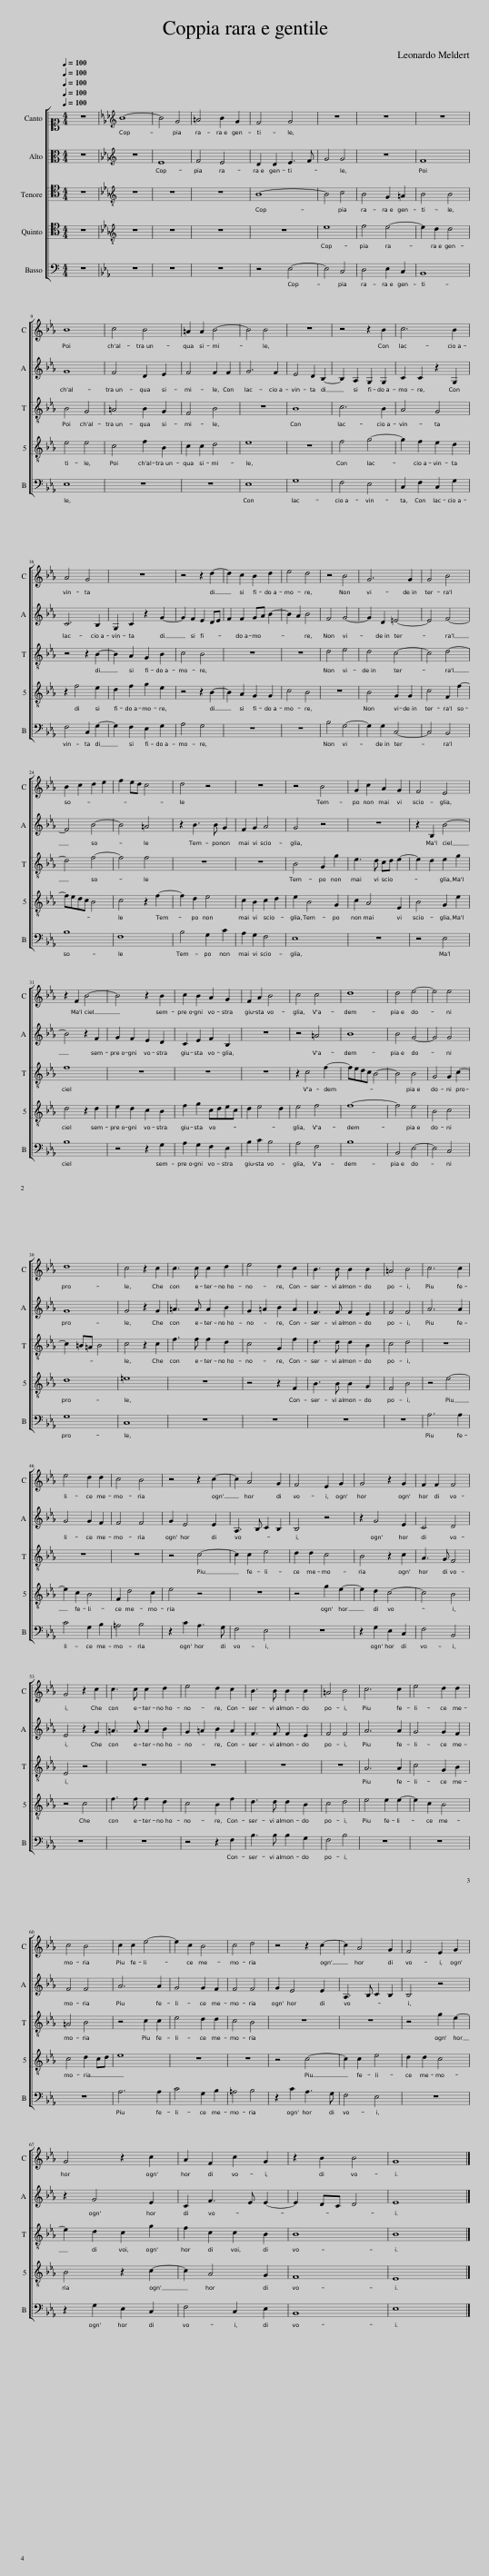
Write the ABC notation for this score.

X:1
%%score [ 1 2 [ 3 4 ] 5 ]
L:1/8
Q:1/4=100
M:4/4
I:linebreak $
K:C
V:1 alto1
V:2 alto
V:3 tenor
V:4 tenor
V:5 bass
V:1
 z8 |[K:Eb][K:treble] B8- | B4 G4 | =A4 B2 G2 | F4 G4 | %5
 z8 | z8 | z8 |$ B8 | c4 B4 | %10
 =A2 A2 B4- | B4 B4 | z8 | z4 z2 B2 | c6 B2 |$ %15
 A4 G4 | z8 | z4 z2 d2- | d2 c2 B2 d2 | e4 d4 | %20
 z4 B4 | G6 G2 | G4 B4 |$ B2 c2 d2 e2 | f2 ed c4 | %25
 d4 z4 | z8 | z4 B4 | G2 c2 A2 G2 | F4 E4 |$ %30
 z2 F2 B4- | B4 z2 B2 | c2 B2 A2 G2 | F2 A2 B4 | c4 c4 | %35
 d8 | d4 e4- | e4 e4 |$ d8 | c4 z2 c2 | %40
 c3 c c2 d2 | e4 d2 c2 | B3 B B2 B2 | =A4 B4 | c6 c2 |$ %45
 e4 d2 d2 | c4 B4 | z4 z2 c2- | c2 A4 G2 | F4 E2 G2 | %50
 G4 z2 G2 | F2 F2 F4 |$ G4 z2 c2 | c3 c c2 d2 | e4 d2 c2 | %55
 B3 B B2 B2 | =A4 B4 | c6 c2 | e4 d2 d2 |$ c4 B4 | %60
 c2 c2 e4- | e2 c2 B4 | c4 d4 | z4 z2 c2- | c2 A4 G2 | %65
 F4 E2 G2 |$ G4 z2 c2 | A2 F2 c2 G2 | z2 B2 B4 | G8 |] %70
V:2
 z8 |[K:Eb][K:treble] z8 | E8 | F4 E4 | D2 D2 E3 F | %5
 G4 G4 | z8 | F8 |$ G8 | F4 D2 E2 | %10
 F4 F2 F2 | G6 F2 | E4 D2 B,2- | B,2 A,2 G,2 G,2 | C2 C2 z2 G,2 |$ %15
 C6 B,2 | G,2 C2 z2 G2- | G2 F2 E2 DE | F2 F2 GA B2- | B2 A2 B4 | %20
 F4 G4- | G2 D2 =E4- | E4 F4- |$ F4 B4- | B4 =A4 | %25
 z2 B3 B G2 | F2 G2 A4 | G4 z4 | z8 | z2 B,2 B4- |$ %30
 B4 z2 F2 | G2 F2 E2 D2 | C2 E2 F2 B,2 | z8 | z4 =A4 | %35
 B8 | B4 G4- | G4 G4 |$ G8 | G4 z2 G2 | %40
 =A3 A A2 B2 | G2 =A2 B2 A2 | F3 F F2 E2 | F4 F4 | A6 A2 |$ %45
 G4 G2 F2 | F4 F4 | G2 E4 E2 | A,3 B, C2 B,2 | B,4 z4 | %50
 z2 G4 E2 | C4 D4 |$ E4 z2 G2 | =A3 A A2 B2 | G2 =A2 B2 A2 | %55
 F3 F F2 E2 | F4 F4 | A6 A2 | G4 G2 F2 |$ F4 F4 | %60
 A6 A2 | G4 G2 F2 | F4 F4 | G2 E4 E2 | A,3 B, C2 B,2 | %65
 B,4 z4 |$ z2 G4 E2 | C2 F3 E E2- | E2 DC D4 | E8 |] %70
V:3
 z8 |[K:Eb][K:treble-8] z8 | z8 | z8 | B8- | %5
 B4 c4 | B4 G2 =A2 | B4 B4 |$ B4 G4 | =A4 B2 G2 | %10
 F4 B4 | z8 | B8 | c6 B2 | A4 G4 |$ %15
 z4 z2 B2- | B2 A2 G2 B2 | c4 B4 | z8 | z8 | %20
 d4 e4 | d4 c4- | c4 d4- |$ d4 f4- | f4 f4 | %25
 z8 | z8 | B4 G2 g2 | e3 d cd e2- | e2 d2 e2 g2 |$ %30
 f8 | z8 | z8 | z8 | z2 c4 f2- | %35
 fedc B4- | B4 B4 | G4 G2 c2- |$ c2 =B=A B4 | c4 z2 c2 | %40
 f3 f f2 d2 | c4 G2 f2 | d3 d d2 B2 | c4 d4 | z8 |$ %45
 z8 | z8 | z4 c4- | c2 c2 e4 | d2 d2 c4 | %50
 B4 z2 c2 | A3 G F4 |$ E4 z4 | z8 | z8 | %55
 z8 | z8 | A6 A2 | c4 G2 B2 |$ =A4 B4 | %60
 z4 c2 c2 | e4 d2 d2 | c4 B4 | z8 | z8 | %65
 z4 g2 e2- |$ e2 d2 c2 g2 | f2 c2 c2 B2 | B8 | B8 |] %70
V:4
 z8 |[K:Eb][K:treble-8] z8 | z8 | z8 | z8 | %5
 e8 | f4 e4- | e2 d2 d4 |$ e4 e4 | c4 f2 B2 | %10
 c2 c2 d4 | e8 | z8 | f4 g4- | g2 f2 e2 d2 |$ %15
 z2 f4 e2 | d2 f2 g2 e2 | z4 z2 B2- | B2 A2 G2 G2 | c4 B4 | %20
 z8 | B4 G2 G2 | c4 F2 f2- |$ fedc B4 | c4 z2 f2- | %25
 f2 d2 e4 | c2 B2 c2 d2 | e2 B4 G2 | c2 A4 E2 | B4 G2 e2 |$ %30
 d4 z2 d2 | e2 d2 c2 B2 | f2 g2 cdec | d2 e4 d2 | e4 f4 | %35
 f8- | f4 e4 | B4 c4 |$ d8 | =e8 | %40
 z8 | z4 z2 F2 | B3 B B2 G2 | F4 B4 | z4 e4- |$ %45
 e2 c2 B4 | F2 d4 c2 | e4 z4 | z8 | z4 g2 e2- | %50
 e2 d2 c4- | c4 B4 |$ z4 c4 | f3 f f2 d2 | c4 B2 f2 | %55
 d3 d d2 B2 | c4 d4 | e4 e2 e2- | e2 c2 B4 |$ c4 d2 cd | %60
 e8 | z8 | z8 | z4 c4- | c2 c2 e4 | %65
 d2 d2 c4 |$ B4 z2 c2- | c2 A4 G2 | F8 | E8 |] %70
V:5
 z8 |[K:Eb] z8 | z8 | z8 | z4 E,4- | %5
 E,4 C,4 | D,4 E,2 C,2 | B,,8 |$ E,8 | z8 | %10
 z8 | E,8 | G,8 | F,4 E,4 | C,2 F,2 C,2 G,2 |$ %15
 F,4 C,2 G,2- | G,2 F,2 E,2 G,2 | A,4 G,4 | z8 | z8 | %20
 B,4 G,4- | G,2 G,2 C,4- | C,4 B,,4 |$ B,8 | F,8 | %25
 B,4 G,2 C2 | A,2 G,2 F,4 | E,8 | z8 | z4 E,4 |$ %30
 B,8 | z4 z2 G,2 | A,2 G,2 F,2 E,2 | B,2 C2 B,4 | A,4 F,4 | %35
 B,8 | B,,4 E,4- | E,4 C,4 |$ G,8 | C,8 | %40
 z8 | z8 | z8 | z8 | A,6 A,2 |$ %45
 C4 G,2 B,2 | =A,4 B,4 | z2 C2 A,3 G, | F,4 E,4 | z8 | %50
 z2 G,2 E,2 C,2 | F,4 B,,4 |$ z8 | z8 | z4 z2 F,2 | %55
 B,3 B, B,2 G,2 | F,4 B,4 | z8 | z8 |$ z8 | %60
 A,6 A,2 | C4 G,2 B,2 | =A,4 B,4 | z2 C2 A,3 G, | F,4 E,4 | %65
 z8 |$ z2 G,2 E,2 C,2 | F,4 C,2 E,2 | B,,8 | E,8 |] %70
